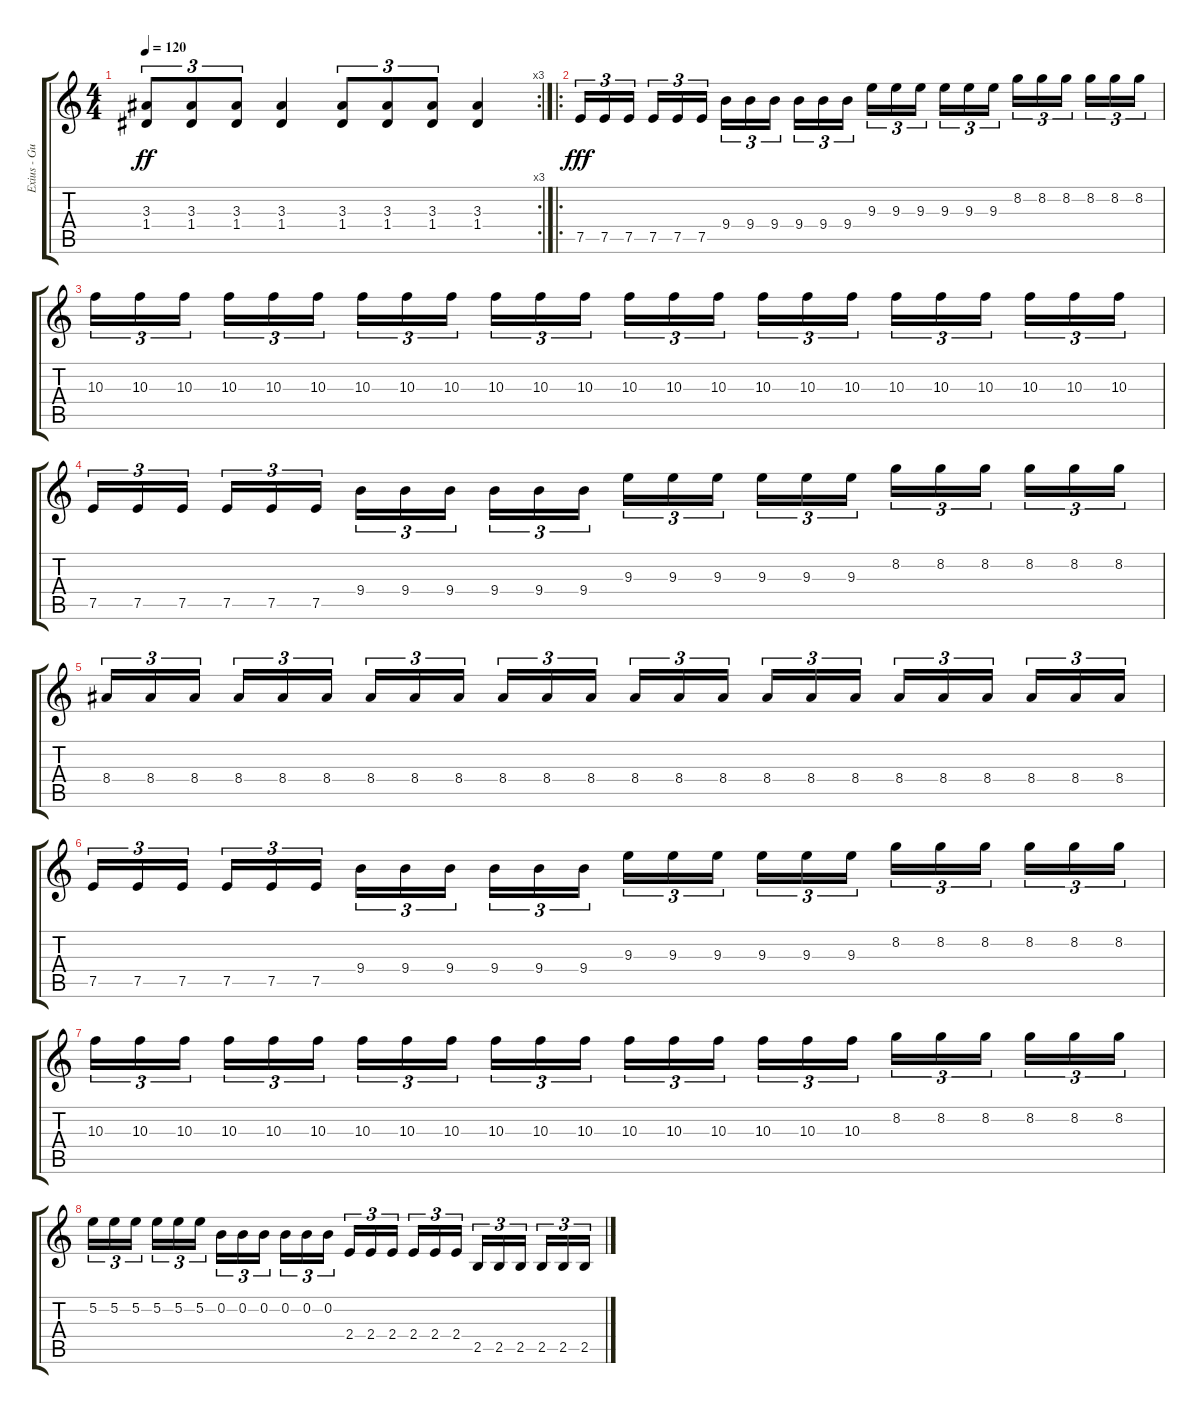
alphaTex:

\track ("Exius - Guitar - (Six String)" "Exius - Gu") {instrument distortionguitar}
\staff {score tabs}
\tuning (E4 B3 G3 D3 A2 E2) {hide}
\rc 3
\ts (4 4)
\tempo 120
\clef g2
\ks c
(3.3 1.4).8{tu (3 2) dy ff} (3.3 1.4).8{tu (3 2)} (3.3 1.4).8{tu (3 2)} (3.3 1.4).4 (3.3 1.4).8{tu (3 2)} (3.3 1.4).8{tu (3 2)} (3.3 1.4).8{tu (3 2)} (3.3 1.4).4 |
\ro
7.5.16{tu (3 2) dy fff} 7.5.16{tu (3 2)} 7.5.16{tu (3 2)} 7.5.16{tu (3 2)} 7.5.16{tu (3 2)} 7.5.16{tu (3 2)} 9.4.16{tu (3 2)} 9.4.16{tu (3 2)} 9.4.16{tu (3 2)} 9.4.16{tu (3 2)} 9.4.16{tu (3 2)} 9.4.16{tu (3 2)} 9.3.16{tu (3 2)} 9.3.16{tu (3 2)} 9.3.16{tu (3 2)} 9.3.16{tu (3 2)} 9.3.16{tu (3 2)} 9.3.16{tu (3 2)} 8.2.16{tu (3 2)} 8.2.16{tu (3 2)} 8.2.16{tu (3 2)} 8.2.16{tu (3 2)} 8.2.16{tu (3 2)} 8.2.16{tu (3 2)} |
10.3.16{tu (3 2)} 10.3.16{tu (3 2)} 10.3.16{tu (3 2)} 10.3.16{tu (3 2)} 10.3.16{tu (3 2)} 10.3.16{tu (3 2)} 10.3.16{tu (3 2)} 10.3.16{tu (3 2)} 10.3.16{tu (3 2)} 10.3.16{tu (3 2)} 10.3.16{tu (3 2)} 10.3.16{tu (3 2)} 10.3.16{tu (3 2)} 10.3.16{tu (3 2)} 10.3.16{tu (3 2)} 10.3.16{tu (3 2)} 10.3.16{tu (3 2)} 10.3.16{tu (3 2)} 10.3.16{tu (3 2)} 10.3.16{tu (3 2)} 10.3.16{tu (3 2)} 10.3.16{tu (3 2)} 10.3.16{tu (3 2)} 10.3.16{tu (3 2)} |
7.5.16{tu (3 2)} 7.5.16{tu (3 2)} 7.5.16{tu (3 2)} 7.5.16{tu (3 2)} 7.5.16{tu (3 2)} 7.5.16{tu (3 2)} 9.4.16{tu (3 2)} 9.4.16{tu (3 2)} 9.4.16{tu (3 2)} 9.4.16{tu (3 2)} 9.4.16{tu (3 2)} 9.4.16{tu (3 2)} 9.3.16{tu (3 2)} 9.3.16{tu (3 2)} 9.3.16{tu (3 2)} 9.3.16{tu (3 2)} 9.3.16{tu (3 2)} 9.3.16{tu (3 2)} 8.2.16{tu (3 2)} 8.2.16{tu (3 2)} 8.2.16{tu (3 2)} 8.2.16{tu (3 2)} 8.2.16{tu (3 2)} 8.2.16{tu (3 2)} |
8.4.16{tu (3 2)} 8.4.16{tu (3 2)} 8.4.16{tu (3 2)} 8.4.16{tu (3 2)} 8.4.16{tu (3 2)} 8.4.16{tu (3 2)} 8.4.16{tu (3 2)} 8.4.16{tu (3 2)} 8.4.16{tu (3 2)} 8.4.16{tu (3 2)} 8.4.16{tu (3 2)} 8.4.16{tu (3 2)} 8.4.16{tu (3 2)} 8.4.16{tu (3 2)} 8.4.16{tu (3 2)} 8.4.16{tu (3 2)} 8.4.16{tu (3 2)} 8.4.16{tu (3 2)} 8.4.16{tu (3 2)} 8.4.16{tu (3 2)} 8.4.16{tu (3 2)} 8.4.16{tu (3 2)} 8.4.16{tu (3 2)} 8.4.16{tu (3 2)} |
7.5.16{tu (3 2)} 7.5.16{tu (3 2)} 7.5.16{tu (3 2)} 7.5.16{tu (3 2)} 7.5.16{tu (3 2)} 7.5.16{tu (3 2)} 9.4.16{tu (3 2)} 9.4.16{tu (3 2)} 9.4.16{tu (3 2)} 9.4.16{tu (3 2)} 9.4.16{tu (3 2)} 9.4.16{tu (3 2)} 9.3.16{tu (3 2)} 9.3.16{tu (3 2)} 9.3.16{tu (3 2)} 9.3.16{tu (3 2)} 9.3.16{tu (3 2)} 9.3.16{tu (3 2)} 8.2.16{tu (3 2)} 8.2.16{tu (3 2)} 8.2.16{tu (3 2)} 8.2.16{tu (3 2)} 8.2.16{tu (3 2)} 8.2.16{tu (3 2)} |
10.3.16{tu (3 2)} 10.3.16{tu (3 2)} 10.3.16{tu (3 2)} 10.3.16{tu (3 2)} 10.3.16{tu (3 2)} 10.3.16{tu (3 2)} 10.3.16{tu (3 2)} 10.3.16{tu (3 2)} 10.3.16{tu (3 2)} 10.3.16{tu (3 2)} 10.3.16{tu (3 2)} 10.3.16{tu (3 2)} 10.3.16{tu (3 2)} 10.3.16{tu (3 2)} 10.3.16{tu (3 2)} 10.3.16{tu (3 2)} 10.3.16{tu (3 2)} 10.3.16{tu (3 2)} 8.2.16{tu (3 2)} 8.2.16{tu (3 2)} 8.2.16{tu (3 2)} 8.2.16{tu (3 2)} 8.2.16{tu (3 2)} 8.2.16{tu (3 2)} |
5.2.16{tu (3 2)} 5.2.16{tu (3 2)} 5.2.16{tu (3 2)} 5.2.16{tu (3 2)} 5.2.16{tu (3 2)} 5.2.16{tu (3 2)} 0.2.16{tu (3 2)} 0.2.16{tu (3 2)} 0.2.16{tu (3 2)} 0.2.16{tu (3 2)} 0.2.16{tu (3 2)} 0.2.16{tu (3 2)} 2.4.16{tu (3 2)} 2.4.16{tu (3 2)} 2.4.16{tu (3 2)} 2.4.16{tu (3 2)} 2.4.16{tu (3 2)} 2.4.16{tu (3 2)} 2.5.16{tu (3 2)} 2.5.16{tu (3 2)} 2.5.16{tu (3 2)} 2.5.16{tu (3 2)} 2.5.16{tu (3 2)} 2.5.16{tu (3 2)}
